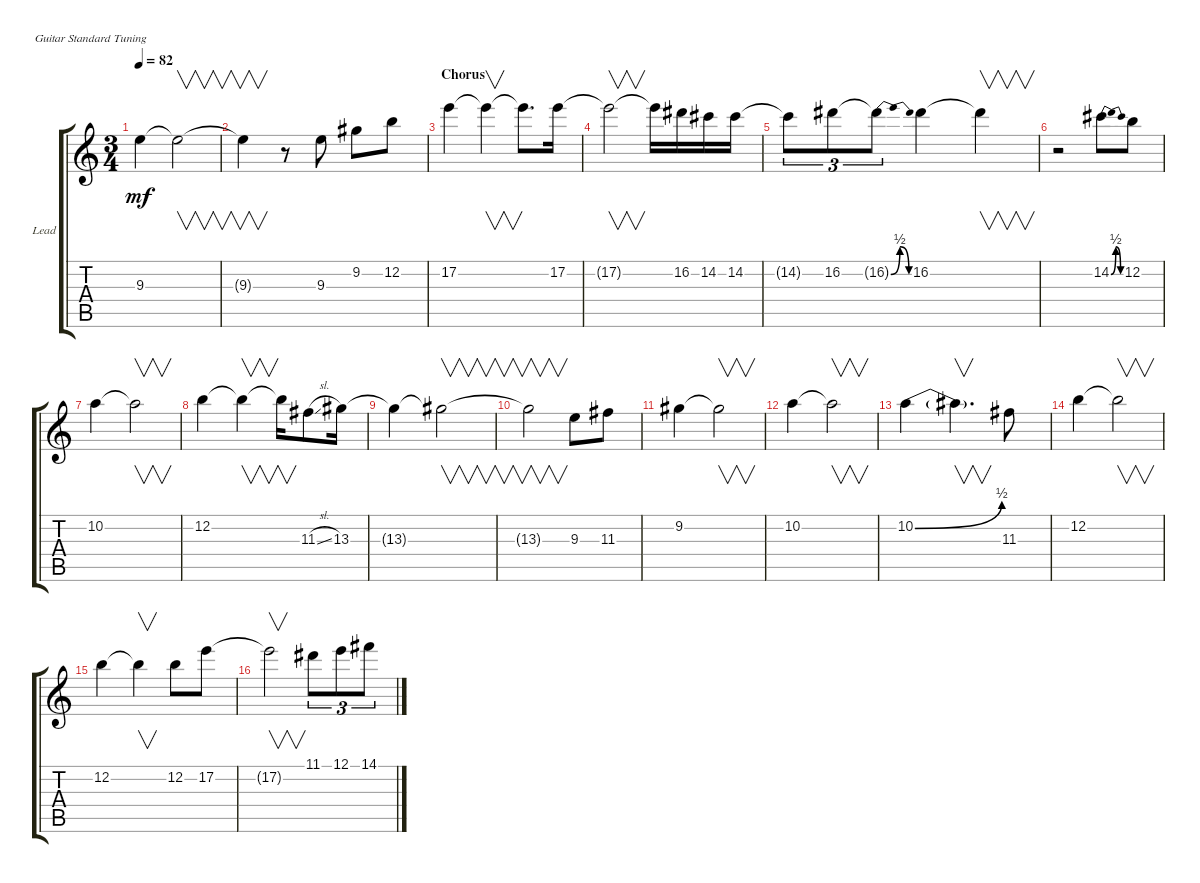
\defaultSystemsLayout 4
\bracketExtendMode groupsimilarinstruments
\firstSystemTrackNameOrientation horizontal
\otherSystemsTrackNameOrientation horizontal
\track ("Lead Guitar" "Lead") {instrument acousticguitarsteel}
\staff {score tabs}
\tuning (E4 B3 G3 D3 A2 E2)
\ts (3 4)
\tempo 82
\clef g2
\ks c
9.3.4{dy mf} 9.3{t}.2{v} |
9.3{t}.4{v} r.8 9.3.8 9.2.8 12.2.8 |
\section ("" "Chorus")
17.2.4 17.2{t}.4{v} 17.2{t}.8{d} 17.2.16 |
17.2{t}.2{v} 17.2{t}.16 16.2.16 14.2.16 14.2.16 |
14.2{t}.8{tu (3 2)} 16.2.8{tu (3 2)} 16.2{be (bendrelease 0.6 0 4.8 2 43.199999999999996 2 58.8 0) t}.8{tu (3 2)} 16.2.4 16.2{t}.4{v} |
r.2 14.2{be (bendrelease 0 0 10.2 2 20.4 2 30 0)}.8 12.2.8 |
10.2.4 10.2{t}.2{v} |
12.2.4 12.2{t}.4{v} 12.2{t}.16{v} 11.3{sl}.8 13.3.16 |
13.3{t}.4 13.3{t}.2{v} |
13.3{t}.2{v} 9.3.8 11.3.8 |
9.2.4 9.2{t}.2{v} |
10.2.4 10.2{t}.2{v} |
10.2{be (bend 0 0 30 2)}.4 10.2{t}.4{v d} 11.3.8 |
\scale
0.108876 12.2.4 12.2{t}.2{v} |
\scale
0.104142 12.2.4 12.2{t}.4{v} 12.2.8 17.2.8 |
\scale
0.133728 17.2{t}.2{v} 11.1.8{tu (3 2)} 12.1.8{tu (3 2)} 14.1.8{tu (3 2)}
